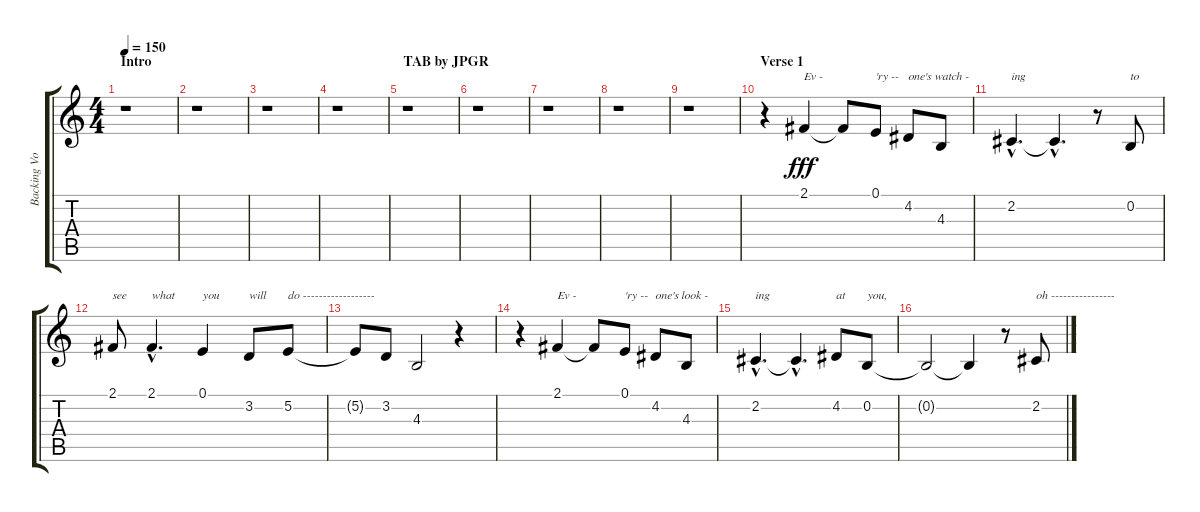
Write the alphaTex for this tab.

\track ("Backing Vocals" "Backing Vo") {instrument clarinet}
\staff {score tabs}
\tuning (E4 B3 G3 D3 A2 E2) {hide}
\ts (4 4)
\section ("" "Intro                                                                        TAB by JPGR")
\tempo 150
\clef g2
\ks c
r.1{dy fff instrument clarinet} |
r.1 |
r.1 |
r.1 |
r.1 |
r.1 |
r.1 |
r.1 |
r.1 |
\section ("" "Verse 1")
r.4 2.1.4{txt "Ev -"} 2.1{t}.8 0.1.8{txt "'ry --"} 4.2.8{txt "one's watch -"} 4.3.8{txt " "} |
2.2{hac}.4{d txt "ing"} 2.2{hac t}.4{d txt " "} r.8 0.2.8{txt "to"} |
2.1.8{txt "see"} 2.1{hac}.4{d txt "what"} 0.1.4{txt "you"} 3.2.8{txt "will"} 5.2.8{txt "do ------------------"} |
5.2{t}.8 3.2.8 4.3.2 r.4 |
r.4 2.1.4{txt "Ev -"} 2.1{t}.8 0.1.8{txt "'ry --"} 4.2.8{txt "one's look -"} 4.3.8{txt " "} |
2.2{hac}.4{d txt "ing"} 2.2{hac t}.4{d txt " "} 4.2.8{txt "at"} 0.2.8{txt "you,"} |
0.2{t}.2 0.2{t}.4 r.8 2.2.8{txt "oh ----------------"}
